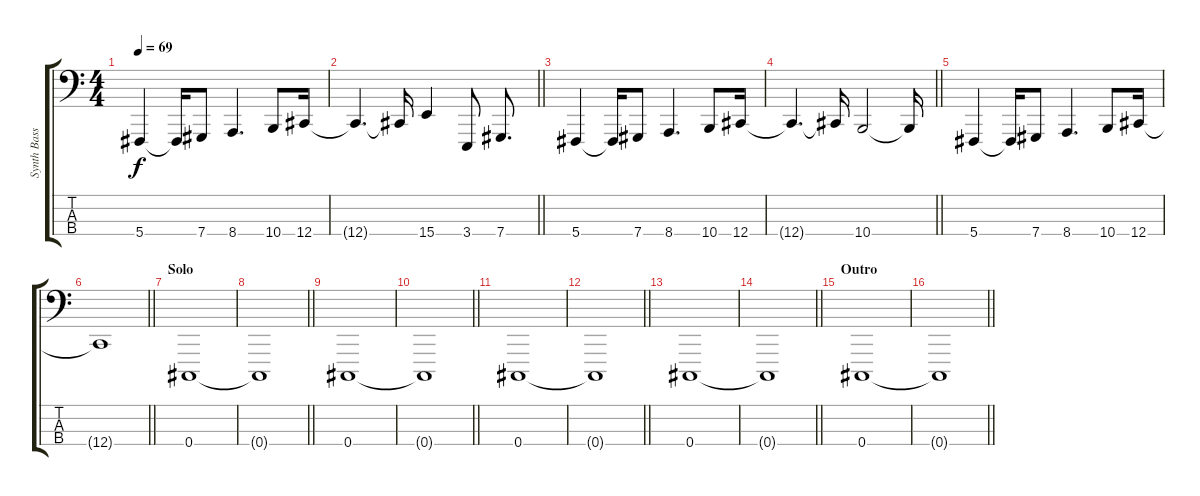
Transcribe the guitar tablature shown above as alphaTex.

\track ("Synth Bass" "Synth Bass") {instrument lead8bassandlead}
\staff {score tabs}
\tuning (Gb2 Db2 Ab1 Db1) {hide}
\ts (4 4)
\tempo 69
\clef f4
\ks aminor
5.4.4{dy f} 5.4{t}.16 7.4.8 8.4.4{d} 10.4.8 12.4.16 |
\barLineRight lightlight
12.4{t}.4{d} 12.4{t}.16 15.4.4 3.4.8 7.4.8{d} |
5.4.4 5.4{t}.16 7.4.8 8.4.4{d} 10.4.8 12.4.16 |
\barLineRight lightlight
12.4{t}.4{d} 12.4{t}.16 10.4.2 10.4{t}.16 |
5.4.4 5.4{t}.16 7.4.8 8.4.4{d} 10.4.8 12.4.16 |
\barLineRight lightlight
12.4{t}.1 |
\section ("" "Solo")
0.4.1 |
\barLineRight lightlight
0.4{t}.1 |
0.4.1 |
\barLineRight lightlight
0.4{t}.1 |
0.4.1 |
\barLineRight lightlight
0.4{t}.1 |
0.4.1 |
\barLineRight lightlight
0.4{t}.1 |
\section ("" "Outro")
0.4.1 |
\barLineRight lightlight
0.4{t}.1
